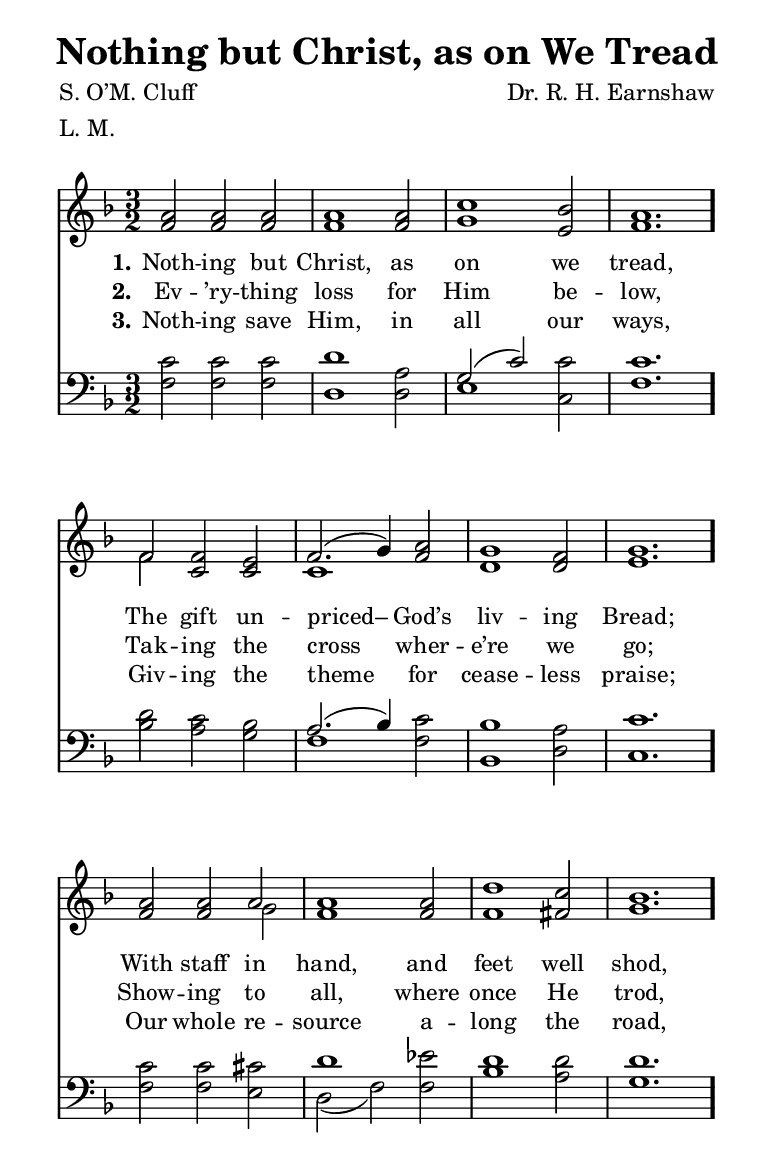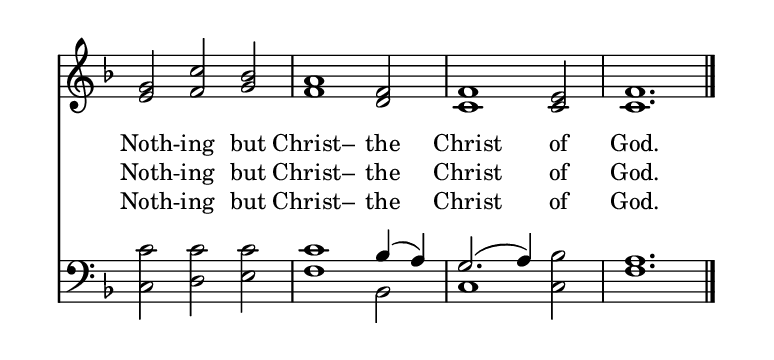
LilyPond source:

\include "common/global.ily"
\paper {
  \include "common/paper.ily"
  ragged-last-bottom = ##t
  systems-per-page = ##f
}

\header{
  hymnnumber = "179"
  title = "Nothing but Christ, as on We Tread"
  tunename = "Arizona"
  meter = "L. M."
  poet = "S. O’M. Cluff"
  composer = "Dr. R. H. Earnshaw"
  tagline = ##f
}

global = {
  \include "common/overrides.ily"
  \override Staff.TimeSignature.style = #'numbered
  \time 3/2
  \override Score.MetronomeMark.transparent = ##t % hide all fermata changes too
  \tempo 2=100
  \key f \major
  \autoBeamOff
}

notesSoprano = {
\global
\relative c'' {

  a2 a a | a1 a2 | c1 bes2 | a1. |
  f2 f e | f2.( g4) a2 | g1 f2 | g1. |
  a2 a a | a1 a2 | d1 c2 | bes1. |
  g2 c bes | a1 f2 | f1 e2 | f1. |

  \bar "|."

}
}

notesAlto = {
\global
\relative e' {

  f2 f f | f1 f2 | g1 e2 | f1. |
  f2 c c | c1 f2 | d1 d2 | e1. |
  f2 f g | f1 f2 | f1 fis2 | g1. |
  e2 f g | f1 d2 | c1 c2 | c1. |

}
}

notesTenor = {
\global
\relative a {

  c2 c c | d1 a2 | g( c) c | c1. |
  d2 c bes | a2.( bes4) c2 | bes1 a2 | c1. |
  c2 c cis | d1 ees2 | d1 d2 | d1. |
  c2 c c | c1 bes4( a) | g2.( a4) bes2 | a1. |

}
}

notesBass = {
\global
\relative f {

  f2 f f | d1 d2 | e1 c2 | f1. |
  bes2 a g | f1 f2 | bes,1 d2 | c1. |
  f2 f e | d( f) f | bes1 a2 | g1. |
  c,2 d e | f1 bes,2 | c1 c2 | f1. |

}
}

wordsA = \lyricmode {
\set stanza = "1."

Noth -- ing but Christ, as on we tread, \bar "."
The gift un -- priced– God’s liv -- ing Bread; \bar "."
With staff in hand, and feet well shod, \bar "."
Noth -- ing but Christ– the Christ of God. \bar "."

}

wordsB = \lyricmode {
\set stanza = "2."

Ev -- ’ry -- thing loss for Him be -- low,
Tak -- ing the cross wher -- e’re we go;
Show -- ing to all, where once He trod,
Noth -- ing but Christ– the Christ of God.

}

wordsC = \lyricmode {
\set stanza = "3."

Noth -- ing save Him, in all our ways,
Giv -- ing the theme for cease -- less praise;
Our whole re -- source a -- long the road,
Noth -- ing but Christ– the Christ of God.

}

\score {
  \context ChoirStaff <<
    \context Staff = upper <<
      \set Staff.autoBeaming = ##f
      \set ChoirStaff.systemStartDelimiter = #'SystemStartBar
      \set ChoirStaff.printPartCombineTexts = ##f
      \partcombine #'(2 . 9) \notesSoprano \notesAlto
      \context NullVoice = sopranos { \voiceOne << \notesSoprano >> }
      \context NullVoice = altos { \voiceTwo << \notesAlto >> }
      \context Lyrics = one   \lyricsto sopranos \wordsA
      \context Lyrics = two   \lyricsto sopranos \wordsB
      \context Lyrics = three \lyricsto sopranos \wordsC
    >>
    \context Staff = men <<
      \set Staff.autoBeaming = ##f
      \clef bass
      \set ChoirStaff.printPartCombineTexts = ##f
      \partcombine #'(2 . 9) \notesTenor \notesBass
      \context NullVoice = tenors { \voiceOne << \notesTenor >> }
      \context NullVoice = basses { \voiceTwo << \notesBass >> }
    >>
  >>
  \layout {
    \include "common/layout.ily"
  }
  \midi{
    \include "common/midi.ily"
  }
}

\version "2.19.49"  % necessary for upgrading to future LilyPond versions.

% vi:set et ts=2 sw=2 ai nocindent syntax=lilypond:
